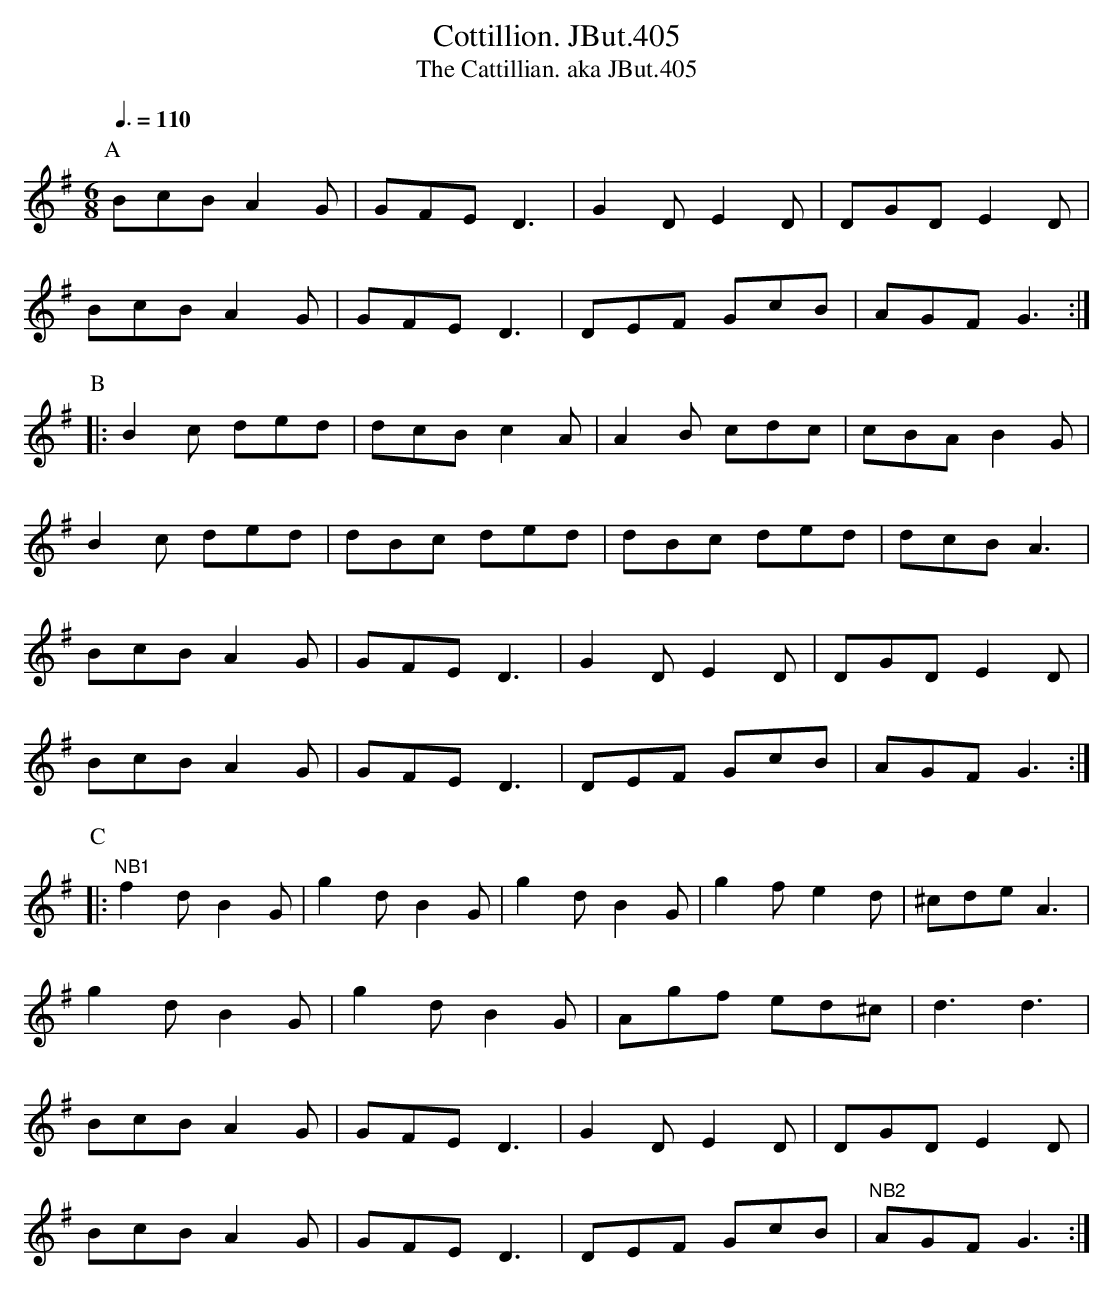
X:1
T:Cottillion. JBut.405
T:Cattillian. aka JBut.405, The
M:6/8
L:1/8
Q:3/8=110
K:G
P:A
BcB A2G|GFE D3|G2D E2D|DGDE2D|
BcB A2G|GFE D3|DEF GcB|AGF G3:|
P:B
|:B2c ded|dcB c2A|A2B cdc|cBA B2G|
B2c ded|dBc ded|dBc ded|dcB A3|
BcB A2G|GFE D3|G2D E2D|DGDE2D|
BcB A2G|GFE D3|DEF GcB|AGF G3:|
P:C
|:"NB1"f2d B2G|g2d B2G|g2d B2G|g2f e2d|^cde A3|
g2d B2G|g2d B2G|Agf ed^c|d3 d3|
BcB A2G|GFE D3|G2DE2D|DGD E2D|
BcB A2G|GFE D3|DEF GcB|"NB2"AGF G3:|
